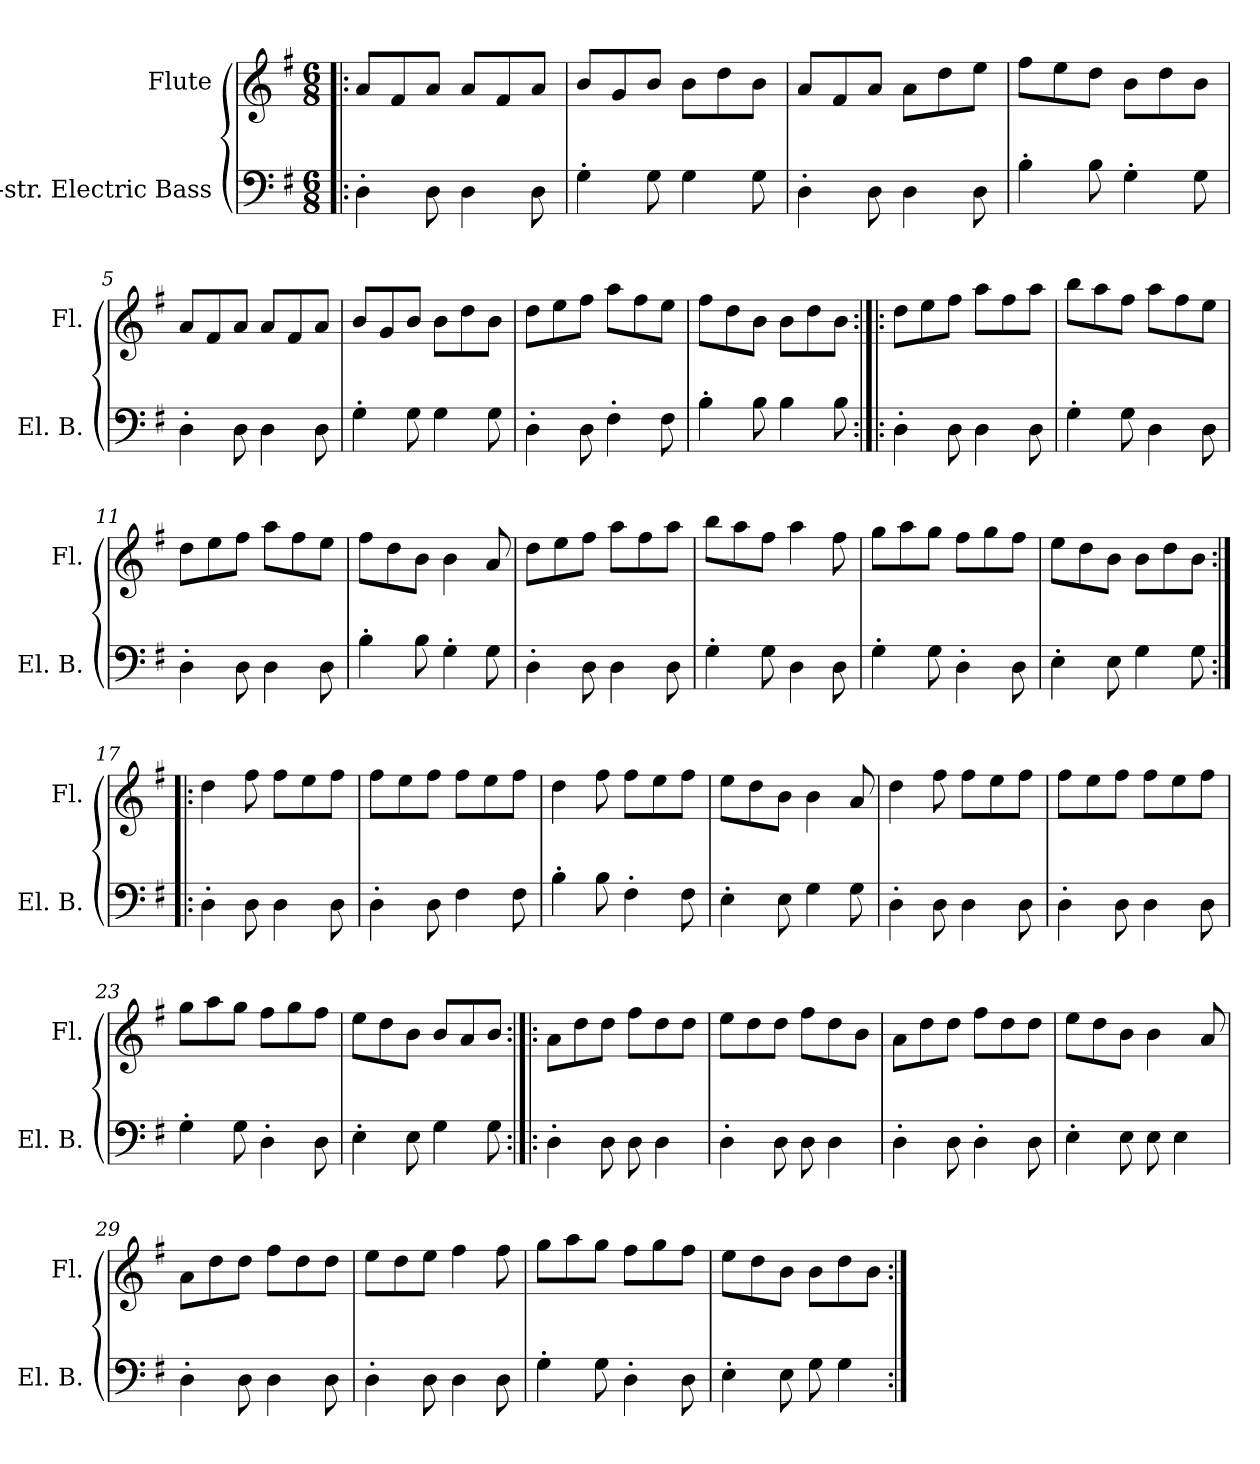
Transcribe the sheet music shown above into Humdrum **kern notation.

**kern	**kern
*part2	*part1
*staff2	*staff1
*I"5-str. Electric Bass	*I"Flute
*I'El. B.	*I'Fl.
*clefF4	*clefG2
*ITrd7c12	*
*k[f#]	*k[f#]
*M6/8	*M6/8
=1!|:	=1!|:
4DD'\	8a/L
.	8f#/
8DD\	8a/J
4DD\	8a/L
.	8f#/
8DD\	8a/J
=2	=2
4GG'\	8b/L
.	8g/
8GG\	8b/J
4GG\	8b\L
.	8dd\
8GG\	8b\J
=3	=3
4DD'\	8a/L
.	8f#/
8DD\	8a/J
4DD\	8a\L
.	8dd\
8DD\	8ee\J
=4	=4
4BB'\	8ff#\L
.	8ee\
8BB\	8dd\J
4GG'\	8b\L
.	8dd\
8GG\	8b\J
=5	=5
4DD'\	8a/L
.	8f#/
8DD\	8a/J
4DD\	8a/L
.	8f#/
8DD\	8a/J
!!LO:LB:g=z
=6	=6
4GG'\	8b/L
.	8g/
8GG\	8b/J
4GG\	8b\L
.	8dd\
8GG\	8b\J
=7	=7
4DD'\	8dd\L
.	8ee\
8DD\	8ff#\J
4FF#'\	8aa\L
.	8ff#\
8FF#\	8ee\J
=8	=8
4BB'\	8ff#\L
.	8dd\
8BB\	8b\J
4BB\	8b\L
.	8dd\
8BB\	8b\J
=9:|!|:	=9:|!|:
4DD'\	8dd\L
.	8ee\
8DD\	8ff#\J
4DD\	8aa\L
.	8ff#\
8DD\	8aa\J
=10	=10
4GG'\	8bb\L
.	8aa\
8GG\	8ff#\J
4DD\	8aa\L
.	8ff#\
8DD\	8ee\J
=11	=11
4DD'\	8dd\L
.	8ee\
8DD\	8ff#\J
4DD\	8aa\L
.	8ff#\
8DD\	8ee\J
!!LO:LB:g=z
=12	=12
4BB'\	8ff#\L
.	8dd\
8BB\	8b\J
4GG'\	4b\
8GG\	8a/
=13	=13
4DD'\	8dd\L
.	8ee\
8DD\	8ff#\J
4DD\	8aa\L
.	8ff#\
8DD\	8aa\J
=14	=14
4GG'\	8bb\L
.	8aa\
8GG\	8ff#\J
4DD\	4aa\
8DD\	8ff#\
=15	=15
4GG'\	8gg\L
.	8aa\
8GG\	8gg\J
4DD'\	8ff#\L
.	8gg\
8DD\	8ff#\J
=16	=16
4EE'\	8ee\L
.	8dd\
8EE\	8b\J
4GG\	8b\L
.	8dd\
8GG\	8b\J
=17:|!|:	=17:|!|:
4DD'\	4dd\
8DD\	8ff#\
4DD\	8ff#\L
.	8ee\
8DD\	8ff#\J
!!LO:LB:g=z
=18	=18
4DD'\	8ff#\L
.	8ee\
8DD\	8ff#\J
4FF#\	8ff#\L
.	8ee\
8FF#\	8ff#\J
=19	=19
4BB'\	4dd\
8BB\	8ff#\
4FF#'\	8ff#\L
.	8ee\
8FF#\	8ff#\J
=20	=20
4EE'\	8ee\L
.	8dd\
8EE\	8b\J
4GG\	4b\
8GG\	8a/
=21	=21
4DD'\	4dd\
8DD\	8ff#\
4DD\	8ff#\L
.	8ee\
8DD\	8ff#\J
=22	=22
4DD'\	8ff#\L
.	8ee\
8DD\	8ff#\J
4DD\	8ff#\L
.	8ee\
8DD\	8ff#\J
=23	=23
4GG'\	8gg\L
.	8aa\
8GG\	8gg\J
4DD'\	8ff#\L
.	8gg\
8DD\	8ff#\J
!!LO:LB:g=z
=24	=24
4EE'\	8ee\L
.	8dd\
8EE\	8b\J
4GG\	8b/L
.	8a/
8GG\	8b/J
=25:|!|:	=25:|!|:
4DD'\	8a\L
.	8dd\
8DD\	8dd\J
8DD\	8ff#\L
4DD\	8dd\
.	8dd\J
=26	=26
4DD'\	8ee\L
.	8dd\
8DD\	8dd\J
8DD\	8ff#\L
4DD\	8dd\
.	8b\J
=27	=27
4DD'\	8a\L
.	8dd\
8DD\	8dd\J
4DD'\	8ff#\L
.	8dd\
8DD\	8dd\J
=28	=28
4EE'\	8ee\L
.	8dd\
8EE\	8b\J
8EE\	4b\
4EE\	.
.	8a/
=29	=29
4DD'\	8a\L
.	8dd\
8DD\	8dd\J
4DD\	8ff#\L
.	8dd\
8DD\	8dd\J
!!LO:PB:g=z
=30	=30
4DD'\	8ee\L
.	8dd\
8DD\	8ee\J
4DD\	4ff#\
8DD\	8ff#\
=31	=31
4GG'\	8gg\L
.	8aa\
8GG\	8gg\J
4DD'\	8ff#\L
.	8gg\
8DD\	8ff#\J
=32	=32
4EE'\	8ee\L
.	8dd\
8EE\	8b\J
8GG\	8b\L
4GG\	8dd\
.	8b\J
=:|!	=:|!
*-	*-
